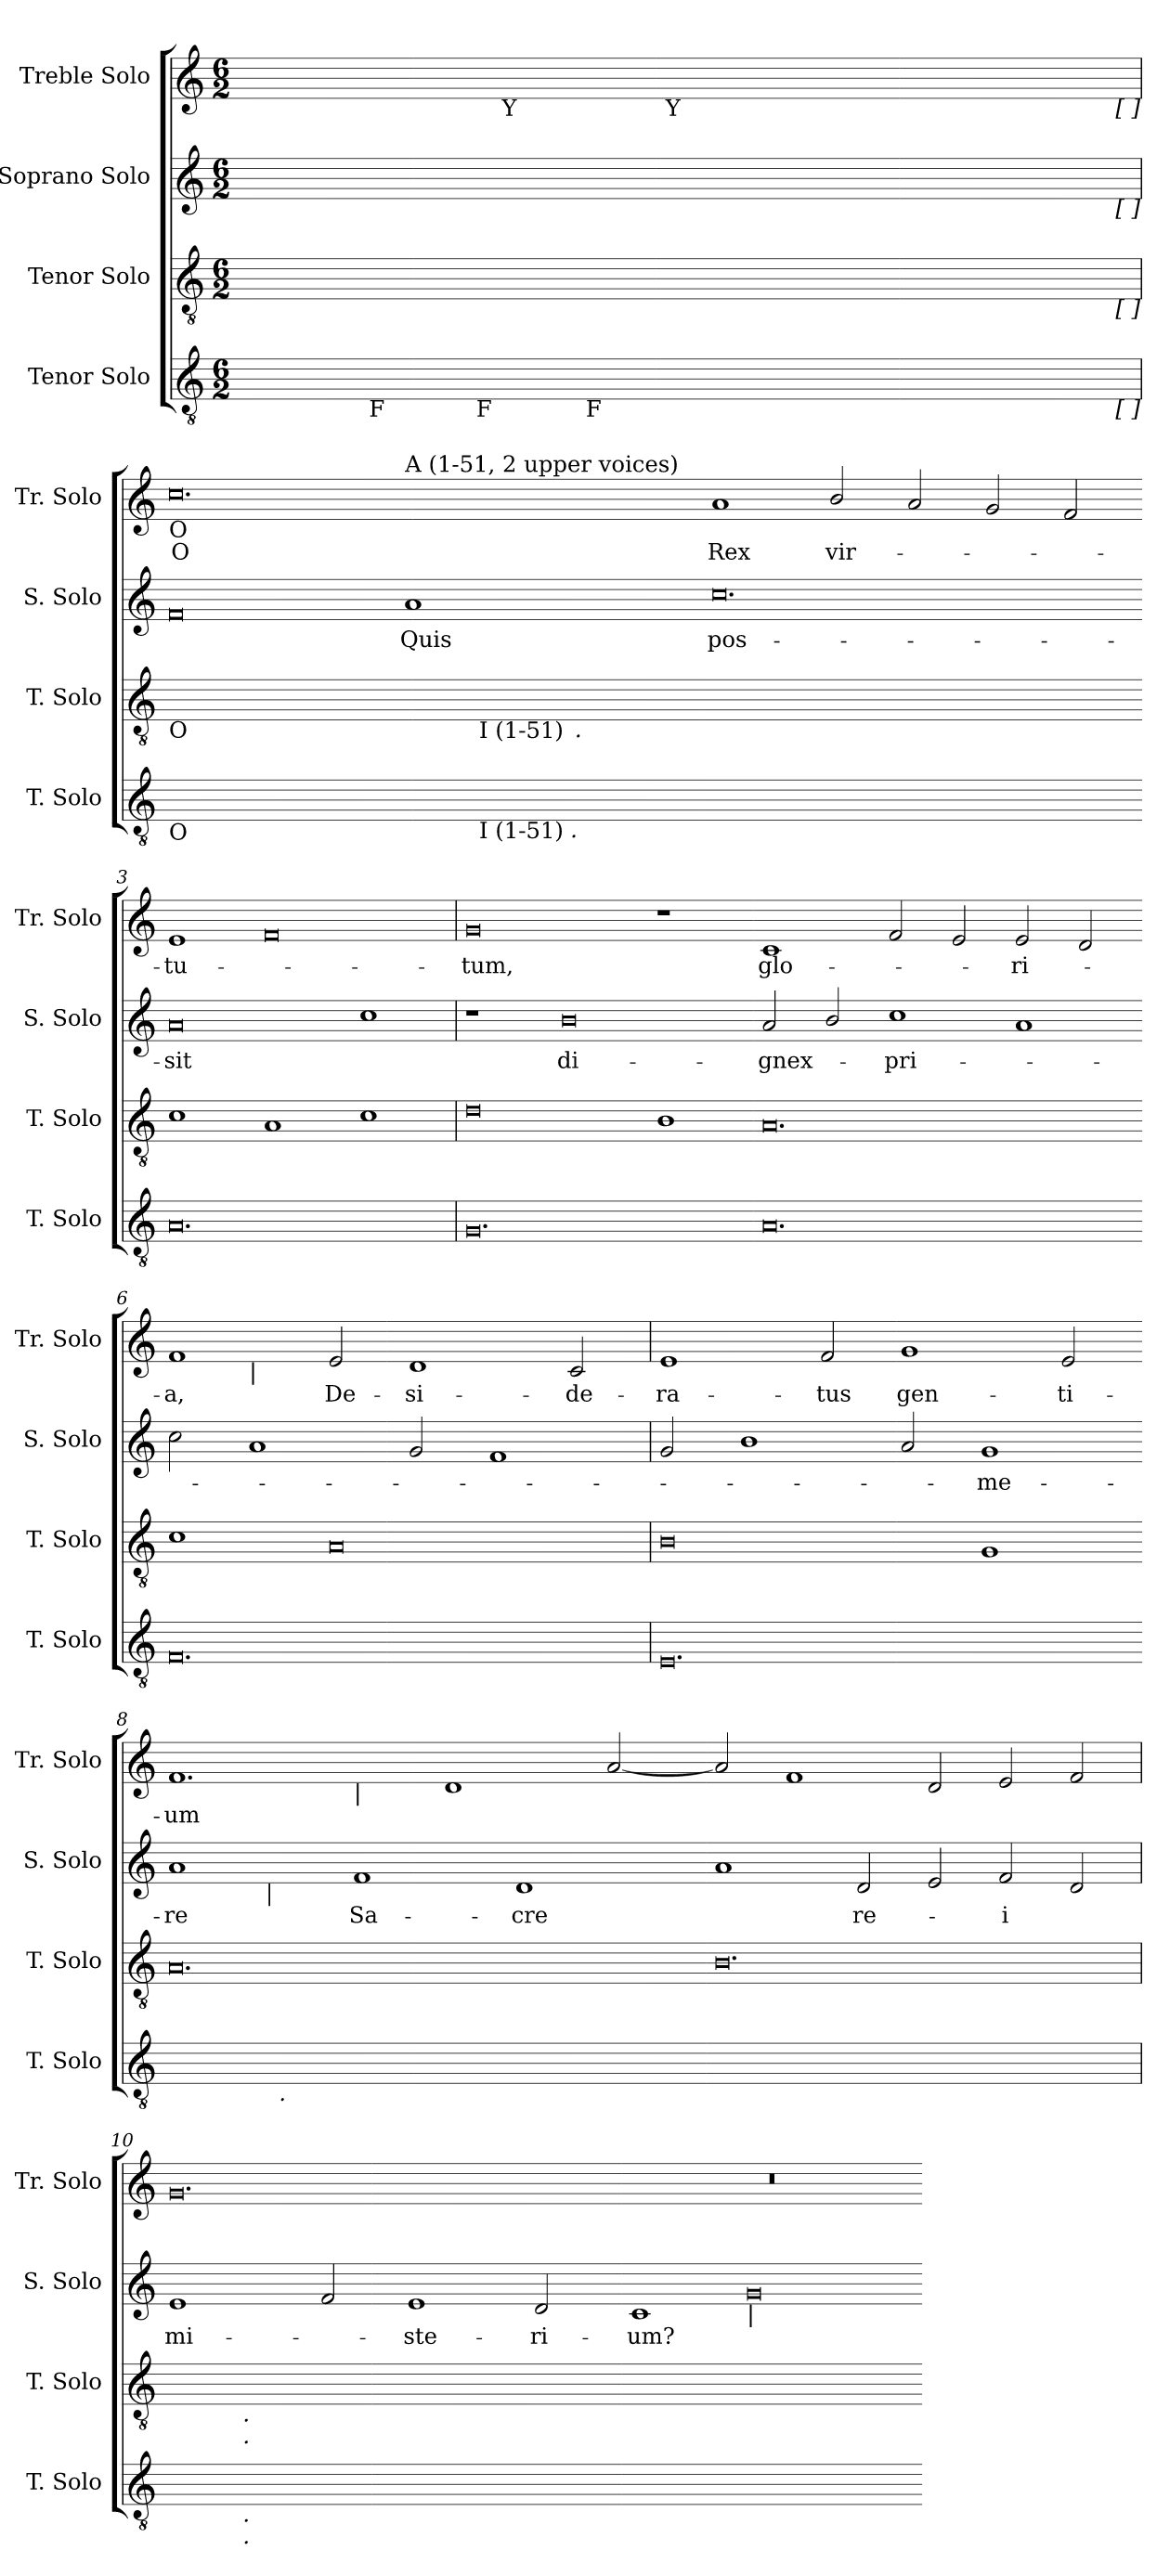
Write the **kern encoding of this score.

**kern	**kern	**kern	**text	**kern	**text
*part4	*part3	*part2	*part2	*part1	*part1
*staff4	*staff3	*staff2	*staff2	*staff1	*staff1
*I"Tenor Solo	*I"Tenor Solo	*I"Soprano Solo	*	*I"Treble Solo	*
*I'T. Solo	*I'T. Solo	*I'S. Solo	*	*I'Tr. Solo	*
!!LO:PB:g=z
*clefGv2	*clefGv2	*clefG2	*	*clefG2	*
*ITrd7c12	*ITrd7c12	*	*	*	*
*k[]	*k[]	*k[]	*	*k[]	*
*C:	*C:	*C:	*	*C:	*
*M6/2	*M6/2	*M6/2	*	*M6/2	*
=1	=1	=1	=1	=1	=1
!	!	!	!	!LO:TX:b:t=F	!
!	!	!	!	!LO:TX:b:t=a	!
!	!	!	!	!LO:TX:b:t=Y	!
!	!	!	!	!LO:TX:b:t=Y	!
!	!	!LO:TX:b:t=F	!	!	!
!	!	!LO:TX:b:t=7	!	!	!
!	!	!LO:TX:b:t=a	!	!	!
!	!	!LO:TX:b:t=7	!	!	!
!	!	!LO:TX:b:t=F	!	!	!
!	!LO:TX:b:t=Contratenor	!	!	!	!
!	!LO:TX:b:t=F	!	!	!	!
!	!LO:TX:a:t=o	!	!	!	!
!	!LO:TX:b:t=a	!	!	!	!
!LO:TX:b:t=F	!	!	!	!	!
!LO:TX:b:t=Tenor	!	!	!	!	!
!LO:TX:b:t=7	!	!	!	!	!
!LO:TX:b:t=g	!	!	!	!	!
!LO:TX:b:t=b	!	!	!	!	!
!LO:TX:b:t=F	!	!	!	!	!
!LO:TX:b:t=F	!	!	!	!	!
!LO:N:vis=1	!LO:N:vis=1	!LO:N:vis=1	!	!LO:N:vis=1	!
*^	*^	*^	*	*^	*
*	*^	*	*	*	*	*	*	*^	*
*	*	*^	*	*	*	*	*	*	*	*	*
*	*	*	*^	*	*	*	*	*	*	*	*	*
0.ryy	2ryy	1ryy	1ryy	1ryy	0.ryy	1ryy	0.ryy	1ryy	.	0.ryy	1ryy	1ryy	.
.	16ryy	.	.	.	.	.	.	.	.	.	.	.	.
.	32ryy	.	.	.	.	.	.	.	.	.	.	.	.
.	512ryy	.	.	.	.	.	.	.	.	.	.	.	.
!	!LO:TX:b:t=F	!	!	!	!	!	!	!	!	!	!	!	!
.	1ryy	.	.	.	.	.	.	.	.	.	.	.	.
.	.	32ryy	2ryy	1ryy	.	1ryy	.	1ryy	.	.	16ryy	2ryy	.
.	.	64ryy	.	.	.	.	.	.	.	.	.	.	.
.	.	256ryy	.	.	.	.	.	.	.	.	.	.	.
!	!	!LO:TX:b:t=F	!	!	!	!	!	!	!	!	!	!	!
.	.	1ryy	.	.	.	.	.	.	.	.	.	.	.
.	.	.	.	.	.	.	.	.	.	.	64ryy	.	.
.	.	.	.	.	.	.	.	.	.	.	256ryy	.	.
.	.	.	.	.	.	.	.	.	.	.	1024ryy	.	.
!	!	!	!	!	!	!	!	!	!	!	!LO:TX:b:t=Y	!	!
.	.	.	.	.	.	.	.	.	.	.	1ryy	.	.
.	.	.	256.ryy	.	.	.	.	.	.	.	.	8ryy	.
!	!	!	!LO:TX:b:t=F	!	!	!	!	!	!	!	!	!	!
.	.	.	1ryy	.	.	.	.	.	.	.	.	.	.
.	1ryy	.	.	.	.	.	.	.	.	.	.	.	.
.	.	.	.	.	.	.	.	.	.	.	.	32ryy	.
.	.	.	.	.	.	.	.	.	.	.	.	64ryy	.
.	.	.	.	.	.	.	.	.	.	.	.	256..ryy	.
!	!	!	!	!	!	!	!	!	!	!	!	!LO:TX:b:t=Y	!
.	.	.	.	.	.	.	.	.	.	.	.	1ryy	.
.	.	.	.	2ryy	.	2ryy	.	2ryy	.	.	.	.	.
.	.	2ryy	.	.	.	.	.	.	.	.	.	.	.
.	.	.	.	.	.	.	.	.	.	.	2ryy	.	.
.	.	.	.	4ryy	.	4ryy	.	4ryy	.	.	.	.	.
.	.	.	4ryy	.	.	.	.	.	.	.	.	.	.
.	.	4ryy	.	.	.	.	.	.	.	.	.	.	.
.	.	.	.	.	.	.	.	.	.	.	4ryy	.	.
.	4ryy	.	.	.	.	.	.	.	.	.	.	.	.
.	.	.	.	.	.	.	.	.	.	.	.	4ryy	.
.	.	.	.	8ryy	.	8ryy	.	8ryy	.	.	.	.	.
.	.	.	8ryy	.	.	.	.	.	.	.	.	.	.
.	.	8ryy	.	.	.	.	.	.	.	.	.	.	.
.	.	.	.	.	.	.	.	.	.	.	8ryy	.	.
.	8ryy	.	.	.	.	.	.	.	.	.	.	.	.
.	.	.	.	16ryy	.	16ryy	.	16ryy	.	.	.	.	.
.	.	.	16ryy	.	.	.	.	.	.	.	.	.	.
.	.	16ryy	.	.	.	.	.	.	.	.	.	.	.
.	.	.	.	.	.	.	.	.	.	.	.	16ryy	.
.	.	.	.	32ryy	.	32ryy	.	32ryy	.	.	.	.	.
.	.	.	32ryy	.	.	.	.	.	.	.	.	.	.
.	.	.	.	.	.	.	.	.	.	.	32ryy	.	.
.	.	.	.	64ryy	.	64ryy	.	64ryy	.	.	.	.	.
.	64...ryy	.	.	.	.	.	.	.	.	.	.	.	.
.	.	.	64ryy	.	.	.	.	.	.	.	.	.	.
.	.	.	.	128...ryy	.	128...ryy	.	128...ryy	.	.	.	.	.
.	.	128.ryy	.	.	.	.	.	.	.	.	.	.	.
.	.	.	.	.	.	.	.	.	.	.	128ryy	.	.
.	.	.	128ryy	.	.	.	.	.	.	.	.	.	.
.	.	.	.	.	.	.	.	.	.	.	.	128ryy	.
.	.	.	.	.	.	.	.	.	.	.	512.ryy	.	.
.	.	.	512ryy	.	.	.	.	.	.	.	.	.	.
!	!	!	!	!	!	!	!	!	!	!	!	!LO:TX:b:t=[ ]	!
!	!	!	!	!	!	!	!	!LO:TX:b:t=[ ]	!	!	!	!	!
!	!	!	!	!	!	!LO:TX:b:t=[ ]	!	!	!	!	!	!	!
!	!	!	!	!LO:TX:b:t=[ ]	!	!	!	!	!	!	!	!	!
.	.	.	.	1024ryy	.	1024ryy	.	1024ryy	.	.	.	1024ryy	.
*v	*v	*v	*v	*v	*	*	*v	*v	*	*v	*v	*v	*
*	*v	*v	*	*	*	*
=1	=1	=1	=1	=1	=1
*^	*^	*^	*	*^	*
*	*^	*	*	*	*	*	*	*^	*
*	*	*^	*	*	*	*	*	*	*	*	*
*	*	*	*^	*	*	*	*	*	*	*	*	*
!	!	!	!	!	!	!	!	!	!	!LO:TX:b:t=O	!	!	!
!	!	!	!	!	!	!	!LO:TX:b:t=O	!	!	!	!	!	!
!	!	!	!	!	!LO:TX:b:t=O	!	!	!	!	!	!	!	!
!LO:TX:b:t=O	!	!	!	!	!	!	!	!	!	!	!	!	!
!	!	!	!	!	!	!	!	!	!	!	!	!	!LO:LY:b:color=#000000
*	*	*	*	*	*	*	*v	*v	*	*	*	*	*
*	*	*v	*v	*v	*	*^	*	*	*	*v	*v	*
[<0.FFiyy	1ryy	1ryy	[>0.Ciyy	1ryy	1ryy	0fi	.	0.cci	0ryy	O
.	1ryy	1ryy	.	1ryy	1ryy	.	.	.	.	.
!	!	!	!	!	!	!	!	!	!LO:TX:a:t=A (1-51, 2 upper voices)	!
!	!	!	!	!	!	!	!LO:LY:b:color=#000000	!	!	!
.	8ryy	4ryy	.	8ryy	4ryy	1ai	Quis	.	1ryy	.
.	16ryy	.	.	16ryy	.	.	.	.	.	.
.	64ryy	.	.	64ryy	.	.	.	.	.	.
.	128...ryy	.	.	128...ryy	.	.	.	.	.	.
!	!	!	!	!LO:TX:b:t=I (1-51)	!	!	!	!	!	!
!	!LO:TX:b:t=I (1-51)	!	!	!	!	!	!	!	!	!
.	2ryy	.	.	2ryy	.	.	.	.	.	.
.	.	8ryy	.	.	8ryy	.	.	.	.	.
.	.	16ryy	.	.	16ryy	.	.	.	.	.
.	.	64ryy	.	.	32ryy	.	.	.	.	.
.	.	128ryy	.	.	.	.	.	.	.	.
.	.	256ryy	.	.	.	.	.	.	.	.
.	.	1024ryy	.	.	.	.	.	.	.	.
!	!	!LO:TX:b:i:t=.	!	!	!	!	!	!	!	!
.	.	2ryy	.	.	.	.	.	.	.	.
.	.	.	.	.	1024ryy	.	.	.	.	.
!	!	!	!	!	!LO:TX:b:i:t=.	!	!	!	!	!
.	.	.	.	.	2ryy	.	.	.	.	.
.	4ryy	.	.	4ryy	.	.	.	.	.	.
.	.	32ryy	.	.	.	.	.	.	.	.
.	32ryy	.	.	32ryy	.	.	.	.	.	.
.	.	.	.	.	64ryy	.	.	.	.	.
.	.	.	.	.	128...ryy	.	.	.	.	.
.	.	512.ryy	.	.	.	.	.	.	.	.
.	1024ryy	.	.	1024ryy	.	.	.	.	.	.
*v	*v	*v	*	*	*	*	*	*v	*v	*
*	*v	*v	*v	*	*	*	*
=2-	=2-	=2-	=2-	=2-	=2-
*^	*^	*	*	*^	*
*	*^	*	*^	*	*	*	*	*
!	!	!	!	!	!	!	!LO:LY:b:color=#000000	!	!	!
*v	*v	*v	*	*	*	*	*	*v	*v	*
*	*v	*v	*v	*	*	*	*
*^	*^	*	*	*^	*
*	*^	*	*^	*	*	*	*	*
!	!	!	!	!	!	!	!	!	!	!LO:LY:b:color=#000000
*v	*v	*v	*	*	*	*	*	*v	*v	*
*	*v	*v	*v	*	*	*	*
0.FFiyy]	0.Ciyy]	0.cci	pos-	1ai	Rex
!	!	!	!	!	!LO:LY:b:color=#000000
.	.	.	.	2bi/	vir-
.	.	.	.	2ai/	.
.	.	.	.	2gi/	.
.	.	.	.	2fi/	.
=3-	=3-	=3-	=3-	=3-	=3-
!	!	!	!LO:LY:b:color=#000000	!	!
!	!	!	!	!	!LO:LY:b:color=#000000
0.AAi	1Ci	0ai	-sit	1ei	-tu-
.	1AAi	.	.	0fi	.
.	1Ci	1cci	.	.	.
=4	=4	=4	=4	=4	=4
!	!	!	!	!	!LO:LY:b:color=#000000
0.GGi	0Di	1r	.	0gi	-tum,
!	!	!	!LO:LY:b:color=#000000	!	!
.	.	0bi	di-	.	.
.	1BBi	.	.	1r	.
=5-	=5-	=5-	=5-	=5-	=5-
!	!	!	!LO:LY:b:color=#000000	!	!
!	!	!	!	!	!LO:LY:b:color=#000000
0.AAi	0.AAi	2ai/	-gnex-	1ci	glo-
.	.	2bi/	.	.	.
!	!	!	!LO:LY:b:color=#000000	!	!
.	.	1cci	-pri-	2fi/	.
.	.	.	.	2ei/	.
!	!	!	!	!	!LO:LY:b:color=#000000
.	.	1ai	.	2ei/	-ri-
.	.	.	.	2di/	.
=6-	=6-	=6-	=6-	=6-	=6-
!	!	!	!	!	!LO:LY:b:color=#000000
*	*	*	*	*^	*
0.FFi	1Ci	2cci\	.	1fi	2ryy	-a,
!	!	!	!	!	!LO:TX:b:i:t=|	!
.	.	1ai	.	.	1ryy	.
!	!	!	!	!	!	!LO:LY:b:color=#000000
.	0AAi	.	.	2ei/	.	De-
!	!	!	!	!	!	!LO:LY:b:color=#000000
.	.	2gi/	.	1di	1.ryy	-si-
.	.	1fi	.	.	.	.
!	!	!	!	!	!	!LO:LY:b:color=#000000
.	.	.	.	2ci/	.	-de-
*	*	*	*	*v	*v	*
!!LO:LB:g=z
=7	=7	=7	=7	=7	=7
*	*	*	*	*^	*
!	!	!	!	!LO:TX:b:i:t=-	!	!
!	!	!	!	!	!	!LO:LY:b:color=#000000
*	*	*	*	*v	*v	*
0.EEi	0BBi	2gi/	.	1ei	-ra-
.	.	1bi	.	.	.
!	!	!	!	!	!LO:LY:b:color=#000000
.	.	.	.	2fi/	-tus
!	!	!	!	!	!LO:LY:b:color=#000000
.	.	2ai/	.	1gi	gen-
!	!	!	!LO:LY:b:color=#000000	!	!
.	1GGi	1gi	-me-	.	.
!	!	!	!	!	!LO:LY:b:color=#000000
.	.	.	.	2ei/	-ti-
=8-	=8-	=8-	=8-	=8-	=8-
!	!	!	!LO:LY:b:color=#000000	!	!
!	!	!	!	!	!LO:LY:b:color=#000000
*^	*	*^	*	*^	*
[<0.DDiyy	4ryy	0.AAi	1ai	4ryy	-re	1.fi	1ryy	-um
.	8ryy	.	.	8ryy	.	.	.	.
.	16ryy	.	.	32...ryy	.	.	.	.
!	!	!	!	!LO:TX:b:i:t=|	!	!	!	!
.	.	.	.	1ryy	.	.	.	.
.	128ryy	.	.	.	.	.	.	.
.	256ryy	.	.	.	.	.	.	.
.	1024ryy	.	.	.	.	.	.	.
!	!LO:TX:b:i:t=.	!	!	!	!	!	!	!
.	1ryy	.	.	.	.	.	.	.
!	!	!	!	!	!	!	!LO:TX:b:i:t=|	!
!	!	!	!	!	!LO:LY:b:color=#000000	!	!	!
.	.	.	1fi	.	Sa-	.	0ryy	.
.	.	.	.	1ryy	.	.	.	.
.	1ryy	.	.	.	.	.	.	.
.	.	.	.	.	.	1di	.	.
!	!	!	!	!	!LO:LY:b:color=#000000	!	!	!
.	.	.	1di	.	-cre	.	.	.
.	.	.	.	2ryy	.	.	.	.
.	2ryy	.	.	.	.	.	.	.
.	.	.	.	.	.	[<2ai/	.	.
.	.	.	.	16ryy	.	.	.	.
.	32ryy	.	.	.	.	.	.	.
.	64ryy	.	.	.	.	.	.	.
.	.	.	.	256ryy	.	.	.	.
.	512.ryy	.	.	.	.	.	.	.
*	*	*	*v	*v	*	*	*	*
*v	*v	*	*	*	*v	*v	*
=9-	=9-	=9-	=9-	=9-	=9-
0.DDiyy]	0.BBi	1ai	.	2ai/]	.
.	.	.	.	1fi	.
!	!	!	!LO:LY:b:color=#000000	!	!
.	.	2di/	re-	.	.
.	.	2ei/	.	2di/	.
!	!	!	!LO:LY:b:color=#000000	!	!
.	.	2fi/	-i	2ei/	.
.	.	2di/	.	2fi/	.
=10	=10	=10	=10	=10	=10
!	!	!	!LO:LY:b:color=#000000	!	!
*^	*^	*	*	*	*
[<0.CCiyy	4...ryy	[>0.Ciyy	4...ryy	1ei	mi-	0.gi	.
!	!	!	!LO:TX:b:i:t=.	!	!	!	!
!	!	!	!LO:TX:b:i:t=.	!	!	!	!
!	!LO:TX:b:i:t=.	!	!	!	!	!	!
!	!LO:TX:b:i:t=.	!	!	!	!	!	!
.	1ryy	.	1ryy	.	.	.	.
.	.	.	.	2fi/	.	.	.
.	1ryy	.	1ryy	.	.	.	.
!	!	!	!	!	!LO:LY:b:color=#000000	!	!
.	.	.	.	1ei	-ste-	.	.
.	2ryy	.	2ryy	.	.	.	.
!	!	!	!	!	!LO:LY:b:color=#000000	!	!
.	.	.	.	2di/	-ri-	.	.
.	32ryy	.	32ryy	.	.	.	.
*v	*v	*	*	*	*	*	*
*	*v	*v	*	*	*	*
=11-	=11-	=11-	=11-	=11-	=11-
*^	*^	*	*	*	*
!	!	!	!	!	!LO:LY:b:color=#000000	!LO:N:vis=1	!
*v	*v	*	*	*	*	*	*
*	*v	*v	*	*	*	*
0.CCiyy_<	0.Ciyy_>	1ci	-um?	0.r	.
!	!	!LO:TX:b:i:t=|	!	!	!
.	.	0gi	.	.	.
=-	=-	=-	=-	=-	=-
*-	*-	*-	*-	*-	*-
